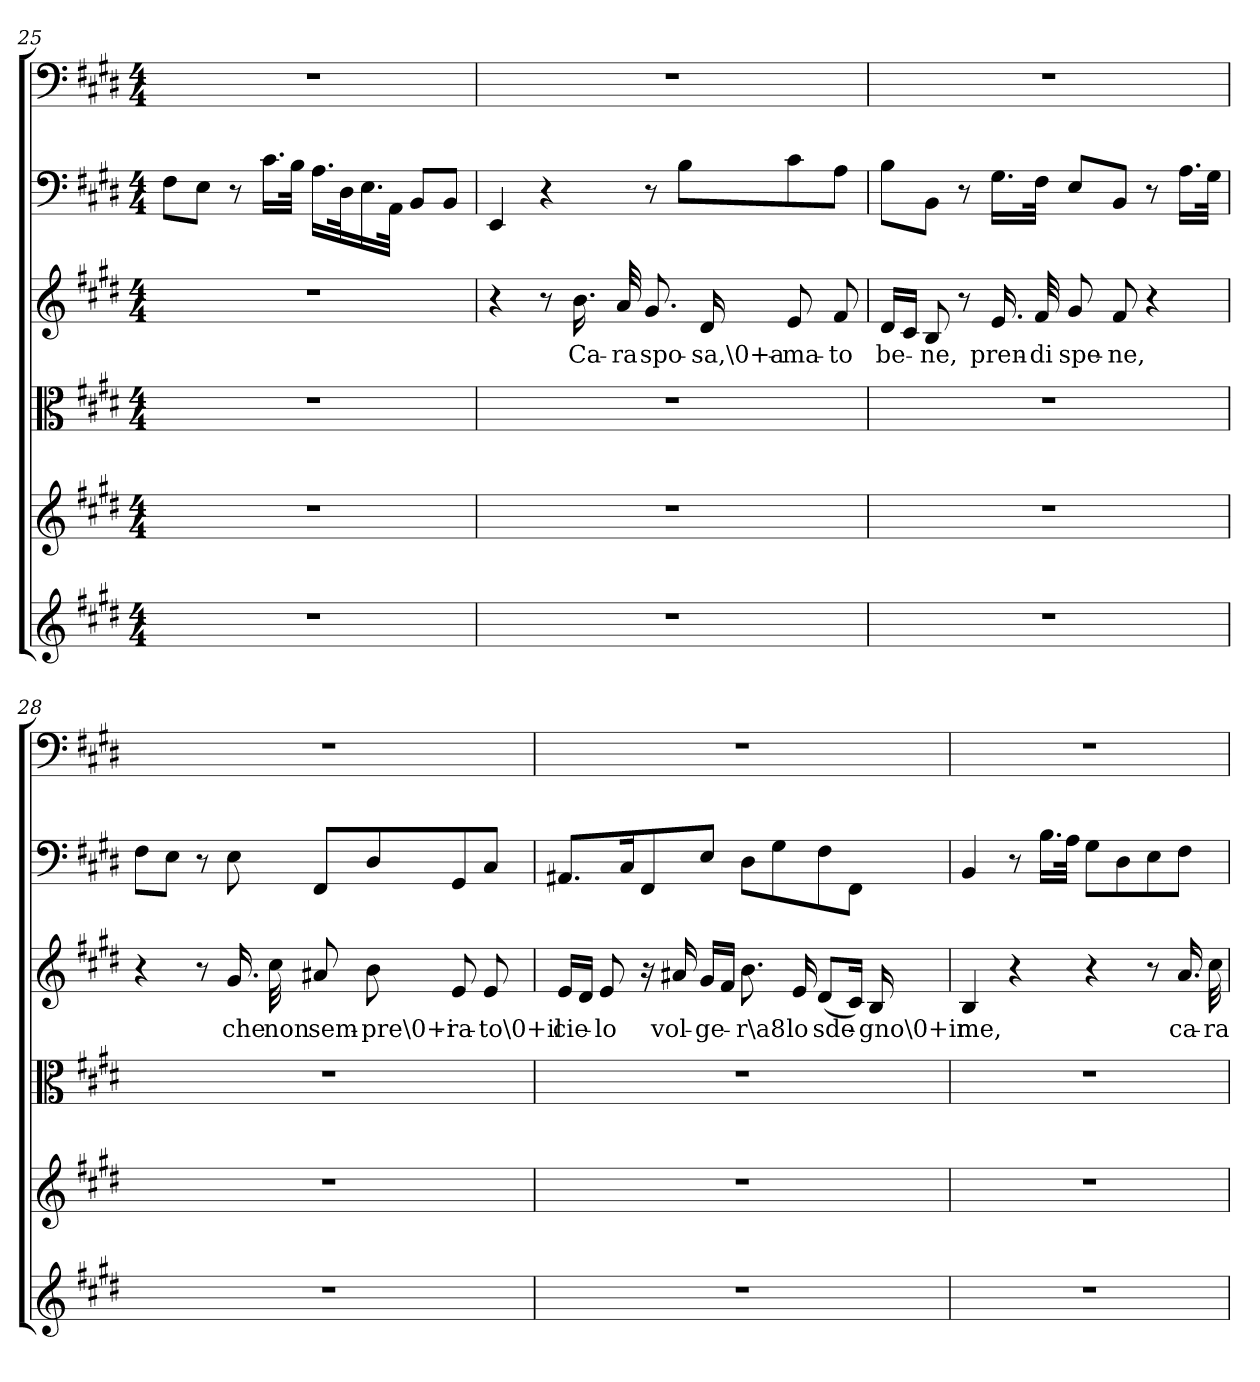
**kern	**kern	**kern	**kern	**text	**kern	**kern
*part6	*part5	*part4	*part3	*part3	*part2	*part1
*staff6	*staff5	*staff4	*staff3	*staff3	*staff2	*staff1
*clefG2	*clefG2	*clefC3	*clefG2	*	*clefF4	*clefF4
*k[f#c#g#d#]	*k[f#c#g#d#]	*k[f#c#g#d#]	*k[f#c#g#d#]	*	*k[f#c#g#d#]	*k[f#c#g#d#]
*E:	*E:	*E:	*E:	*	*E:	*E:
*M4/4	*M4/4	*M4/4	*M4/4	*	*M4/4	*M4/4
=25	=25	=25	=25	=25	=25	=25
1r	1r	1r	1r	.	8F#\L	1r
.	.	.	.	.	8E\J	.
.	.	.	.	.	8r	.
.	.	.	.	.	16.c#\LL	.
.	.	.	.	.	32B\JJk	.
.	.	.	.	.	16.A\LL	.
.	.	.	.	.	32D#\K	.
.	.	.	.	.	16.E\	.
.	.	.	.	.	32AA\JJk	.
.	.	.	.	.	8BB/L	.
.	.	.	.	.	8BB/J	.
=26	=26	=26	=26	=26	=26	=26
1r	1r	1r	4r	.	4EE/	1r
.	.	.	8r	.	4r	.
.	.	.	16.b\	Ca-	.	.
.	.	.	32a/	-ra	.	.
.	.	.	8.g#/	spo-	8r	.
.	.	.	.	.	8B\L	.
.	.	.	16d#/	-sa,\0+a-	.	.
.	.	.	8e/	-ma-	8c#\	.
.	.	.	8f#/	-to	8A\J	.
=27	=27	=27	=27	=27	=27	=27
1r	1r	1r	16d#/LL	be-	8B\L	1r
.	.	.	16c#/JJ	.	.	.
.	.	.	8B/	-ne,	8BB\J	.
.	.	.	8r	.	8r	.
.	.	.	16.e/	pren-	16.G#\LL	.
.	.	.	32f#/	-di	32F#\JJk	.
.	.	.	8g#/	spe-	8E/L	.
.	.	.	8f#/	-ne,	8BB/J	.
.	.	.	4r	.	8r	.
.	.	.	.	.	16.A\LL	.
.	.	.	.	.	32G#\JJk	.
=28	=28	=28	=28	=28	=28	=28
1r	1r	1r	4r	.	8F#\L	1r
.	.	.	.	.	8E\J	.
.	.	.	8r	.	8r	.
.	.	.	16.g#/	che	8E\	.
.	.	.	32cc#\	non	.	.
.	.	.	8a#X/	sem-	8FF#/L	.
.	.	.	8b\	-pre\0+i-	8D#/	.
.	.	.	8e/	-ra-	8GG#/	.
.	.	.	8e/	-to\0+il	8C#/J	.
=29	=29	=29	=29	=29	=29	=29
1r	1r	1r	16e/LL	cie-	8.AA#X/L	1r
.	.	.	16d#/JJ	.	.	.
.	.	.	8e/	-lo	.	.
.	.	.	.	.	16C#/K	.
.	.	.	16r	.	8FF#/	.
.	.	.	16a#X/	vol-	.	.
.	.	.	16g#/LL	-ge-	8E/J	.
.	.	.	16f#/JJ	.	.	.
.	.	.	8.b\	-r\a8	8D#\L	.
.	.	.	.	.	8G#\	.
.	.	.	16e/	lo	.	.
.	.	.	(8d#/L	sde-	8F#\	.
.	.	.	16c#/Jk)	.	8FF#\J	.
.	.	.	16B/	-gno\0+in	.	.
=30	=30	=30	=30	=30	=30	=30
1r	1r	1r	4B/	me,	4BB/	1r
.	.	.	4r	.	8r	.
.	.	.	.	.	16.B\LL	.
.	.	.	.	.	32A\JJk	.
.	.	.	4r	.	8G#\L	.
.	.	.	.	.	8D#\	.
.	.	.	8r	.	8E\	.
.	.	.	16.a/	ca-	8F#\J	.
.	.	.	32cc#\	-ra	.	.
=	=	=	=	=	=	=
*-	*-	*-	*-	*-	*-	*-
